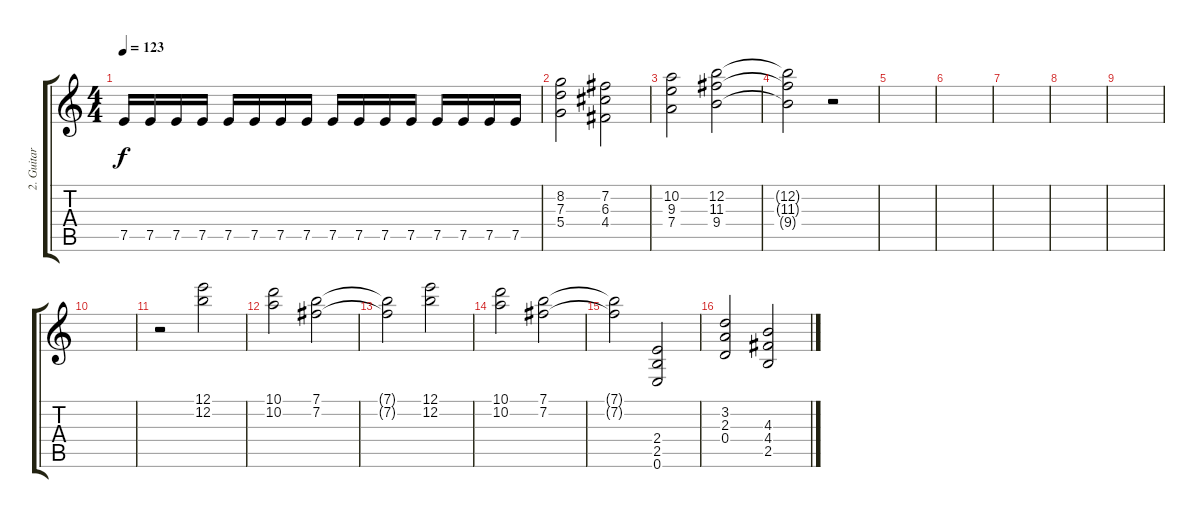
\track ("2. Guitar" "2. Guitar") {instrument distortionguitar}
\staff {score tabs}
\tuning (E4 B3 G3 D3 A2 E2) {hide}
\ts (4 4)
\tempo 123
\clef g2
\ks c
7.5.16{dy f} 7.5.16 7.5.16 7.5.16 7.5.16 7.5.16 7.5.16 7.5.16 7.5.16 7.5.16 7.5.16 7.5.16 7.5.16 7.5.16 7.5.16 7.5.16 |
(8.2 7.3 5.4).2 (7.2 6.3 4.4).2 |
(10.2 9.3 7.4).2 (12.2 11.3 9.4).2 |
(12.2{t} 11.3{t} 9.4{t}).2 r.2 |
|
|
|
|
|
|
r.2 (12.1 12.2).2 |
(10.1 10.2).2 (7.1 7.2).2 |
(7.1{t} 7.2{t}).2 (12.1 12.2).2 |
(10.1 10.2).2 (7.1 7.2).2 |
(7.1{t} 7.2{t}).2 (2.4 2.5 0.6).2 |
(3.2 2.3 0.4).2 (4.3 4.4 2.5).2
